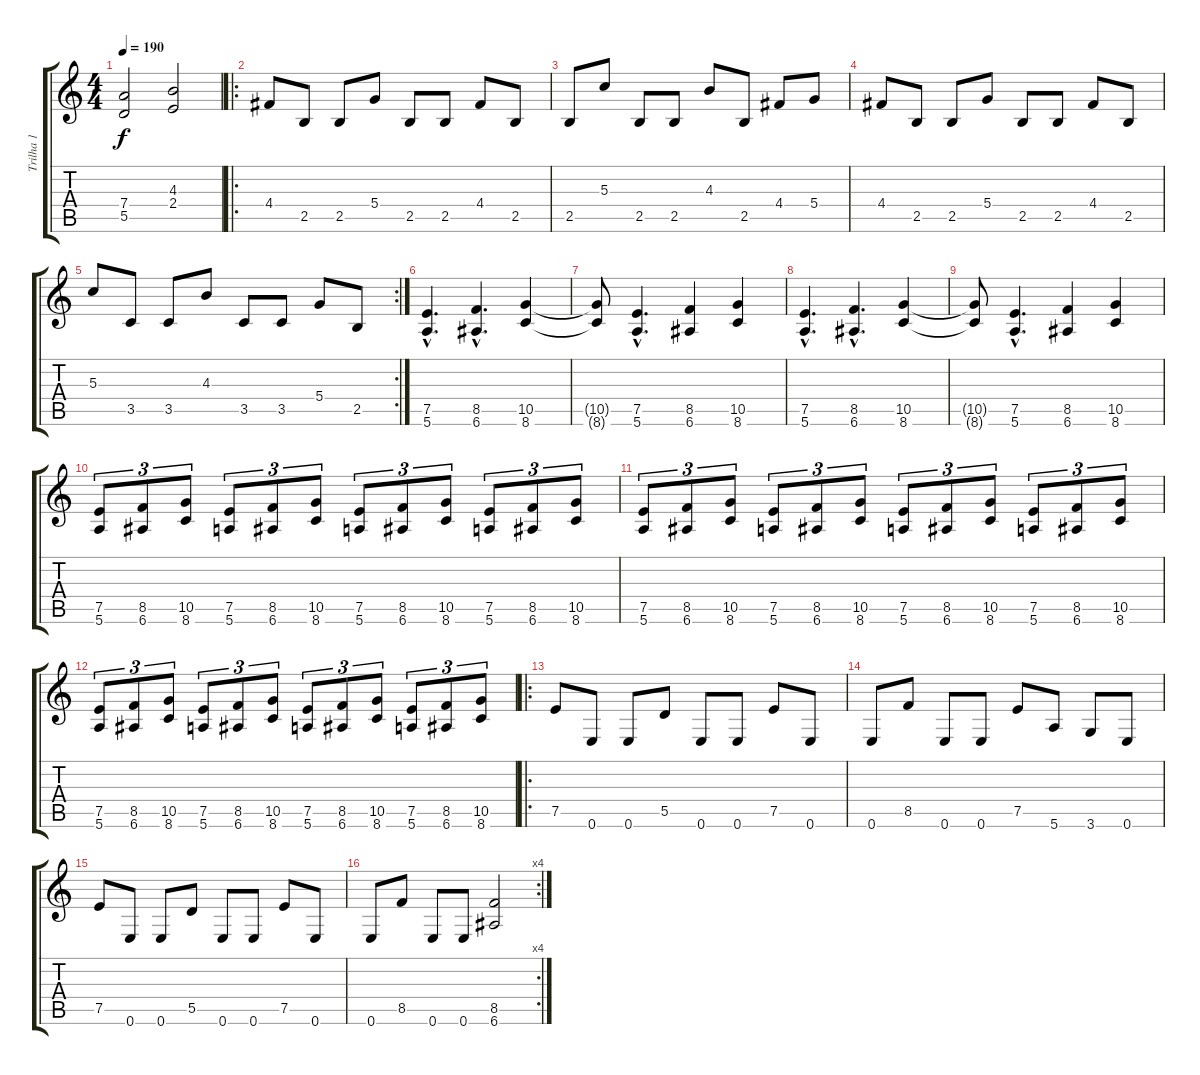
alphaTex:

\track ("Trilha 1" "Trilha 1") {instrument distortionguitar}
\staff {score tabs}
\tuning (E4 B3 G3 D3 A2 E2) {hide}
\ts (4 4)
\tempo 190
\clef g2
\ks c
(7.4 5.5).2{dy f} (4.3 2.4).2 |
\ro
4.4.8 2.5.8 2.5.8 5.4.8 2.5.8 2.5.8 4.4.8 2.5.8 |
2.5.8 5.3.8 2.5.8 2.5.8 4.3.8 2.5.8 4.4.8 5.4.8 |
4.4.8 2.5.8 2.5.8 5.4.8 2.5.8 2.5.8 4.4.8 2.5.8 |
\rc 2
5.3.8 3.5.8 3.5.8 4.3.8 3.5.8 3.5.8 5.4.8 2.5.8 |
(7.5{hac} 5.6{hac}).4{d} (8.5{hac} 6.6{hac}).4{d} (10.5 8.6).4 |
(10.5{t} 8.6{t}).8 (7.5{hac} 5.6{hac}).4{d} (8.5 6.6).4 (10.5 8.6).4 |
(7.5{hac} 5.6{hac}).4{d} (8.5{hac} 6.6{hac}).4{d} (10.5 8.6).4 |
(10.5{t} 8.6{t}).8 (7.5{hac} 5.6{hac}).4{d} (8.5 6.6).4 (10.5 8.6).4 |
(7.5 5.6).8{tu (3 2)} (8.5 6.6).8{tu (3 2)} (10.5 8.6).8{tu (3 2)} (7.5 5.6).8{tu (3 2)} (8.5 6.6).8{tu (3 2)} (10.5 8.6).8{tu (3 2)} (7.5 5.6).8{tu (3 2)} (8.5 6.6).8{tu (3 2)} (10.5 8.6).8{tu (3 2)} (7.5 5.6).8{tu (3 2)} (8.5 6.6).8{tu (3 2)} (10.5 8.6).8{tu (3 2)} |
(7.5 5.6).8{tu (3 2)} (8.5 6.6).8{tu (3 2)} (10.5 8.6).8{tu (3 2)} (7.5 5.6).8{tu (3 2)} (8.5 6.6).8{tu (3 2)} (10.5 8.6).8{tu (3 2)} (7.5 5.6).8{tu (3 2)} (8.5 6.6).8{tu (3 2)} (10.5 8.6).8{tu (3 2)} (7.5 5.6).8{tu (3 2)} (8.5 6.6).8{tu (3 2)} (10.5 8.6).8{tu (3 2)} |
(7.5 5.6).8{tu (3 2)} (8.5 6.6).8{tu (3 2)} (10.5 8.6).8{tu (3 2)} (7.5 5.6).8{tu (3 2)} (8.5 6.6).8{tu (3 2)} (10.5 8.6).8{tu (3 2)} (7.5 5.6).8{tu (3 2)} (8.5 6.6).8{tu (3 2)} (10.5 8.6).8{tu (3 2)} (7.5 5.6).8{tu (3 2)} (8.5 6.6).8{tu (3 2)} (10.5 8.6).8{tu (3 2)} |
\ro
7.5.8 0.6.8 0.6.8 5.5.8 0.6.8 0.6.8 7.5.8 0.6.8 |
0.6.8 8.5.8 0.6.8 0.6.8 7.5.8 5.6.8 3.6.8 0.6.8 |
7.5.8 0.6.8 0.6.8 5.5.8 0.6.8 0.6.8 7.5.8 0.6.8 |
\rc 4
0.6.8 8.5.8 0.6.8 0.6.8 (8.5 6.6).2
